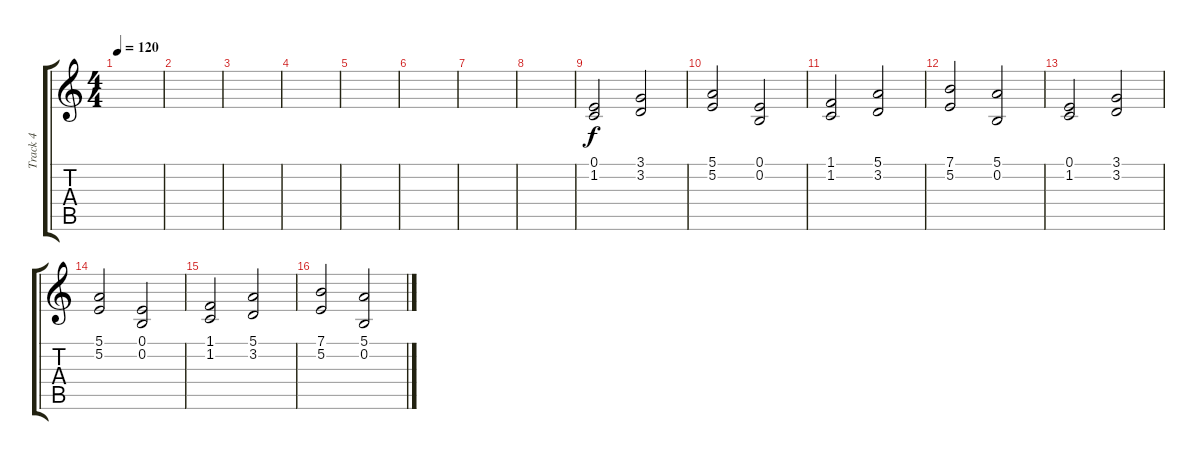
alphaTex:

\track ("Track 4" "Track 4") {instrument accordion}
\staff {score tabs}
\tuning (E4 B3 G3 D3 A2 E2) {hide}
\ts (4 4)
\tempo 120
\clef g2
\ks c
|
|
|
|
|
|
|
|
(0.1 1.2).2 (3.1 3.2).2 |
(5.1 5.2).2 (0.1 0.2).2 |
(1.1 1.2).2 (5.1 3.2).2 |
(7.1 5.2).2 (5.1 0.2).2 |
(0.1 1.2).2 (3.1 3.2).2 |
(5.1 5.2).2 (0.1 0.2).2 |
(1.1 1.2).2 (5.1 3.2).2 |
(7.1 5.2).2 (5.1 0.2).2
